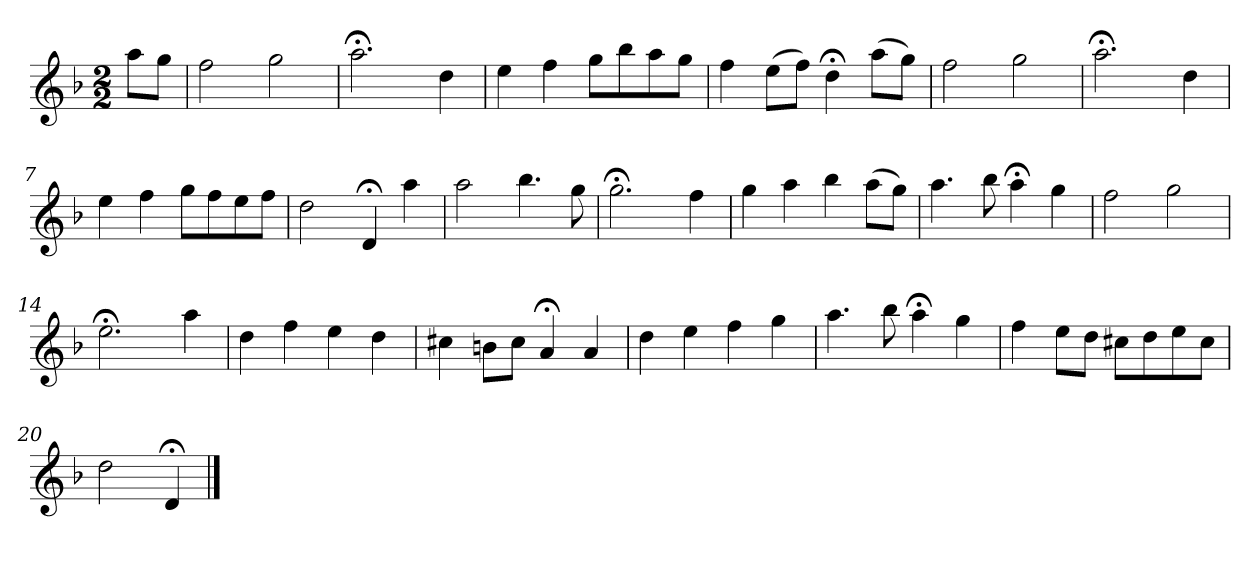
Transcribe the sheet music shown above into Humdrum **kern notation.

**kern
*part1
*staff1
*k[b-]
*d:
*M2/2
*MM120
=
8aaL
8ggJ
=1
2ff
2gg
=2
2.aa;<
4dd
=3
4ee
4ff
8ggL
8bb-
8aa
8ggJ
=4
4ff
(8eeL
8ffJ)
4dd;<
(8aaL
8ggJ)
=5
2ff
2gg
=6
2.aa;<
4dd
=7
4ee
4ff
8ggL
8ff
8ee
8ffJ
=8
2dd
4d;<
4aa
=9
2aa
4.bb-
8gg
=10
2.gg;<
4ff
=11
4gg
4aa
4bb-
(8aaL
8ggJ)
=12
4.aa
8bb-
4aa;<
4gg
=13
2ff
2gg
=14
2.ee;<
4aa
=15
4dd
4ff
4ee
4dd
=16
4cc#X
8bnL
8cc#J
4a;<
4a
=17
4dd
4ee
4ff
4gg
=18
4.aa
8bb-
4aa;<
4gg
=19
4ff
8eeL
8ddJ
8cc#XL
8dd
8ee
8cc#J
=20
2dd
4d;<
==
*-
